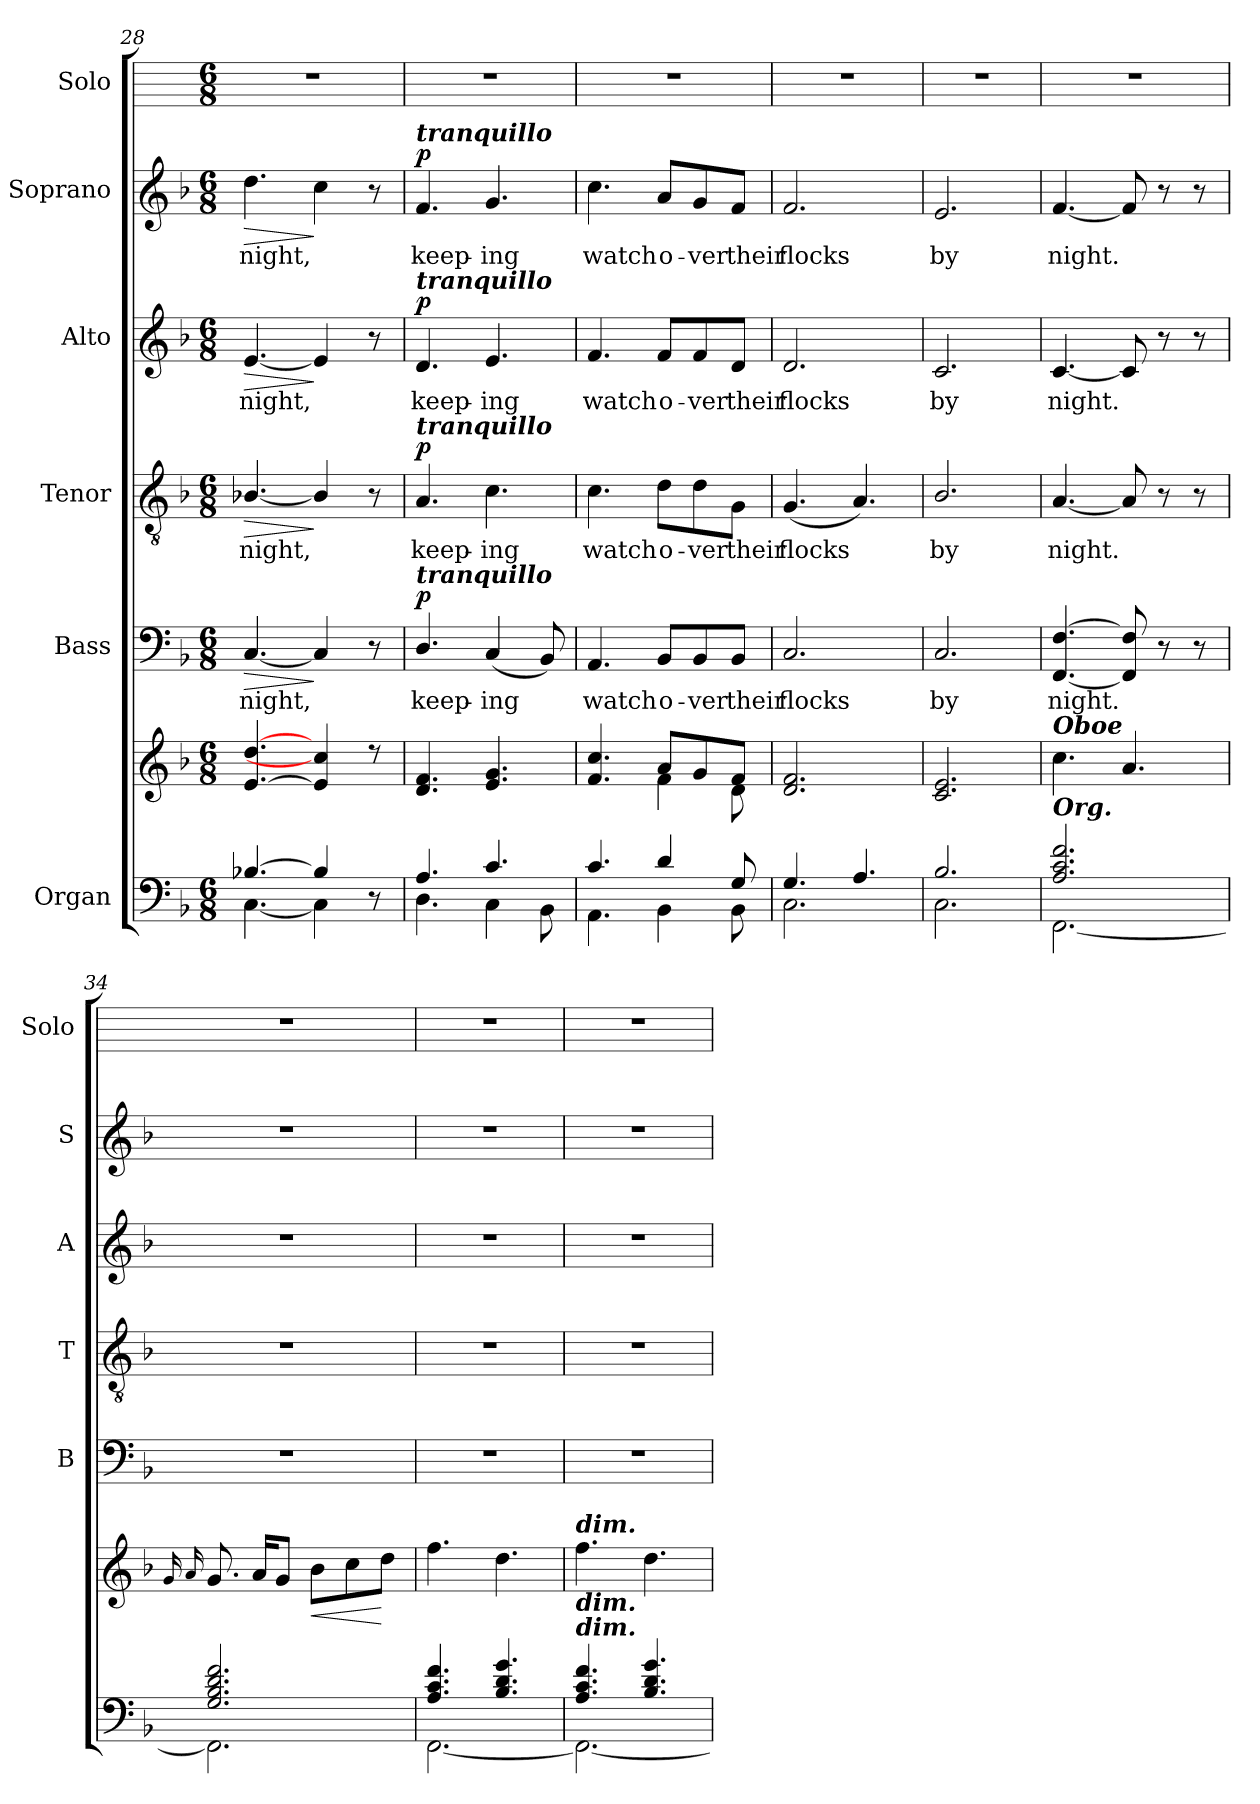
**kern	**kern	**dynam	**kern	**text	**dynam	**kern	**text	**dynam	**kern	**text	**dynam	**kern	**text	**dynam	**kern
*part6	*part6	*part6	*part5	*part5	*part5	*part4	*part4	*part4	*part3	*part3	*part3	*part2	*part2	*part2	*part1
*staff7	*staff6	*staff6/7	*staff5	*staff5	*staff5	*staff4	*staff4	*staff4	*staff3	*staff3	*staff3	*staff2	*staff2	*staff2	*staff1
*I"Organ	*	*	*I"Bass	*	*	*I"Tenor	*	*	*I"Alto	*	*	*I"Soprano	*	*	*I"Solo
*	*	*	*I'B	*	*	*I'T	*	*	*I'A	*	*	*I'S	*	*	*I'Solo
*clefF4	*clefG2	*	*clefF4	*	*	*clefGv2	*	*	*clefG2	*	*	*clefG2	*	*	*
*k[b-]	*k[b-]	*	*k[b-]	*	*	*k[b-]	*	*	*k[b-]	*	*	*k[b-]	*	*	*
*F:	*F:	*	*F:	*	*	*F:	*	*	*F:	*	*	*F:	*	*	*
*M6/8	*M6/8	*	*M6/8	*	*	*M6/8	*	*	*M6/8	*	*	*M6/8	*	*	*M6/8
=28	=28	=28	=28	=28	=28	=28	=28	=28	=28	=28	=28	=28	=28	=28	=28
*^	*^	*	*	*	*	*	*	*	*	*	*	*	*	*	*
!	!	!	!LO:N:vis=1	!	!	!LO:LY:b	!LO:HP:b	!	!LO:LY:b	!LO:HP:b	!	!LO:LY:b	!LO:HP:b	!	!LO:LY:b	!LO:HP:b	!
[4.B-X/	[4.C\	[4.e/ [4.dd/	2.ryy	.	[4.C	night,	>	[4.B-X/	night,	>	[4.e	night,	>	4.dd	night,	>	2.r
4B-/]	4C\]	4e/] 4cc/]	.	.	4C]	.	]	4B-/]	.	]	4e]	.	]	4cc	.	]	.
8ryy	8r	8r	.	.	8r	.	.	8r	.	.	8r	.	.	8r	.	.	.
=29	=29	=29	=29	=29	=29	=29	=29	=29	=29	=29	=29	=29	=29	=29	=29	=29	=29
!	!	!	!	!	!	!	!	!	!	!	!	!	!	!LO:TX:a:Bi:t=tranquillo	!	!	!
!	!	!	!	!	!	!	!	!	!	!	!LO:TX:a:Bi:t=tranquillo	!	!	!	!	!	!
!	!	!	!	!	!	!	!	!LO:TX:a:Bi:t=tranquillo	!	!	!	!	!	!	!	!	!
!	!	!	!	!	!LO:TX:a:Bi:t=tranquillo	!	!	!	!	!	!	!	!	!	!	!	!
!	!	!	!LO:N:vis=1	!	!	!LO:LY:b	!LO:DY:b	!	!LO:LY:b	!LO:DY:b	!	!LO:LY:b	!LO:DY:b	!	!LO:LY:b	!LO:DY:b	!
4.A/	4.D\	4.d/ 4.f/	2.ryy	.	4.D/	keep-	p	4.A	keep-	p	4.d	keep-	p	4.f	keep-	p	2.r
!	!	!	!	!	!	!LO:LY:b	!	!	!LO:LY:b	!	!	!LO:LY:b	!	!	!LO:LY:b	!	!
4.c/	4C\	4.e/ 4.g/	.	.	(<4C	-ing	.	4.c	-ing	.	4.e	-ing	.	4.g	-ing	.	.
.	8BB-\	.	.	.	8BB-)	.	.	.	.	.	.	.	.	.	.	.	.
=30	=30	=30	=30	=30	=30	=30	=30	=30	=30	=30	=30	=30	=30	=30	=30	=30	=30
!	!	!	!	!	!	!LO:LY:b	!	!	!LO:LY:b	!	!	!LO:LY:b	!	!	!LO:LY:b	!	!
4.c/	4.AA\	4.f/ 4.cc/	4.ryy	.	4.AA	watch	.	4.c	watch	.	4.f	watch	.	4.cc	watch	.	2.r
!	!	!	!	!	!	!LO:LY:b	!	!	!LO:LY:b	!	!	!LO:LY:b	!	!	!LO:LY:b	!	!
4d/	4BB-\	8a/L	4f\	.	8BB-/L	o-	.	8d\L	o-	.	8f/L	o-	.	8a/L	o-	.	.
!	!	!	!	!	!	!LO:LY:b	!	!	!LO:LY:b	!	!	!LO:LY:b	!	!	!LO:LY:b	!	!
.	.	8g/	.	.	8BB-/	-ver	.	8d\	-ver	.	8f/	-ver	.	8g/	-ver	.	.
!	!	!	!	!	!	!LO:LY:b	!	!	!LO:LY:b	!	!	!LO:LY:b	!	!	!LO:LY:b	!	!
8G/	8BB-\	8f/J	8d\	.	8BB-/J	their	.	8G\J	their	.	8d/J	their	.	8f/J	their	.	.
=31	=31	=31	=31	=31	=31	=31	=31	=31	=31	=31	=31	=31	=31	=31	=31	=31	=31
!	!	!	!	!	!	!LO:LY:b	!	!	!LO:LY:b	!	!	!LO:LY:b	!	!	!LO:LY:b	!	!
4.G/	2.C\	2.d/ 2.f/	2.ryy	.	2.C	flocks	.	(<4.G	flocks	.	2.d	flocks	.	2.f	flocks	.	2.r
4.A/	.	.	.	.	.	.	.	4.A)	.	.	.	.	.	.	.	.	.
=32	=32	=32	=32	=32	=32	=32	=32	=32	=32	=32	=32	=32	=32	=32	=32	=32	=32
!	!	!	!	!	!	!LO:LY:b	!	!	!LO:LY:b	!	!	!LO:LY:b	!	!	!LO:LY:b	!	!
2.B-/	2.C\	2.c/ 2.e/	2.ryy	.	2.C	by	.	2.B-/	by	.	2.c	by	.	2.e	by	.	2.r
=33	=33	=33	=33	=33	=33	=33	=33	=33	=33	=33	=33	=33	=33	=33	=33	=33	=33
!	!	!LO:TX:a:Bi:t=Oboe	!	!	!	!	!	!	!	!	!	!	!	!	!	!	!
!	!	!LO:TX:b:Bi:t=Org.	!	!	!	!	!	!	!	!	!	!	!	!	!	!	!
!	!	!	!	!LO:DY:b=2	!	!LO:LY:b	!	!	!LO:LY:b	!	!	!LO:LY:b	!	!	!LO:LY:b	!	!
!	!	!	!	!LO:DY:n=1:b=2	!	!	!	!	!	!	!	!	!	!	!	!	!
!	!	!	!	!LO:DY:n=2:b	!	!	!	!	!	!	!	!	!	!	!	!	!
2.A/ 2.c/ 2.f/	[2.FF\	4.cc\	2ryy	mp mp mp	[4.FF [4.F	night.	.	[4.A	night.	.	[4.c	night.	.	[4.f	night.	.	2.r
.	.	4.a/	.	.	8FF] 8F]	.	.	8A]	.	.	8c]	.	.	8f]	.	.	.
.	.	.	8ryy	.	8r	.	.	8r	.	.	8r	.	.	8r	.	.	.
.	.	.	8ryy	.	8r	.	.	8r	.	.	8r	.	.	8r	.	.	.
*	*	*v	*v	*	*	*	*	*	*	*	*	*	*	*	*	*	*
!!LO:LB:g=z
=34	=34	=34	=34	=34	=34	=34	=34	=34	=34	=34	=34	=34	=34	=34	=34	=34
.	.	16qqgLL	.	.	.	.	.	.	.	.	.	.	.	.	.	.
.	.	16qqa	.	.	.	.	.	.	.	.	.	.	.	.	.	.
*	*	*	*	*	*	*	*clefGv2	*	*	*	*	*	*	*	*	*
*	*	*	*	*	*	*	*	*	*	*	*	*	*	*	*	*M6/8
!	!	!	!	!LO:N:vis=1	!	!	!LO:N:vis=1	!	!	!LO:N:vis=1	!	!	!LO:N:vis=1	!	!	!
2.G/ 2.B-/ 2.d/ 2.f/	2.FF\]	8.g	.	2.r	.	.	2.r	.	.	2.r	.	.	2.r	.	.	2.r
.	.	16aL	.	.	.	.	.	.	.	.	.	.	.	.	.	.
.	.	8gJ	.	.	.	.	.	.	.	.	.	.	.	.	.	.
!	!	!	!LO:HP:b	!	!	!	!	!	!	!	!	!	!	!	!	!
.	.	8b-L	<	.	.	.	.	.	.	.	.	.	.	.	.	.
.	.	8cc	.	.	.	.	.	.	.	.	.	.	.	.	.	.
.	.	8ddJ	[	.	.	.	.	.	.	.	.	.	.	.	.	.
=35	=35	=35	=35	=35	=35	=35	=35	=35	=35	=35	=35	=35	=35	=35	=35	=35
!	!	!	!	!LO:N:vis=1	!	!	!LO:N:vis=1	!	!	!LO:N:vis=1	!	!	!LO:N:vis=1	!	!	!
4.A/ 4.c/ 4.f/	[2.FF\	4.ff	.	2.r	.	.	2.r	.	.	2.r	.	.	2.r	.	.	2.r
4.B-/ 4.d/ 4.g/	.	4.dd	.	.	.	.	.	.	.	.	.	.	.	.	.	.
=36	=36	=36	=36	=36	=36	=36	=36	=36	=36	=36	=36	=36	=36	=36	=36	=36
!	!	!LO:TX:a:Bi:t=dim.	!	!	!	!	!	!	!	!	!	!	!	!	!	!
!LO:TX:a:Bi:t=dim.	!	!	!	!	!	!	!	!	!	!	!	!	!	!	!	!
!LO:TX:a:Bi:t=dim.	!	!	!	!	!	!	!	!	!	!	!	!	!	!	!	!
!	!	!	!	!LO:N:vis=1	!	!	!LO:N:vis=1	!	!	!LO:N:vis=1	!	!	!LO:N:vis=1	!	!	!
4.A/ 4.c/ 4.f/	2.FF\_	4.ff	.	2.r	.	.	2.r	.	.	2.r	.	.	2.r	.	.	2.r
4.B-/ 4.d/ 4.g/	.	4.dd	.	.	.	.	.	.	.	.	.	.	.	.	.	.
*v	*v	*	*	*	*	*	*	*	*	*	*	*	*	*	*	*
=	=	=	=	=	=	=	=	=	=	=	=	=	=	=	=
*-	*-	*-	*-	*-	*-	*-	*-	*-	*-	*-	*-	*-	*-	*-	*-
